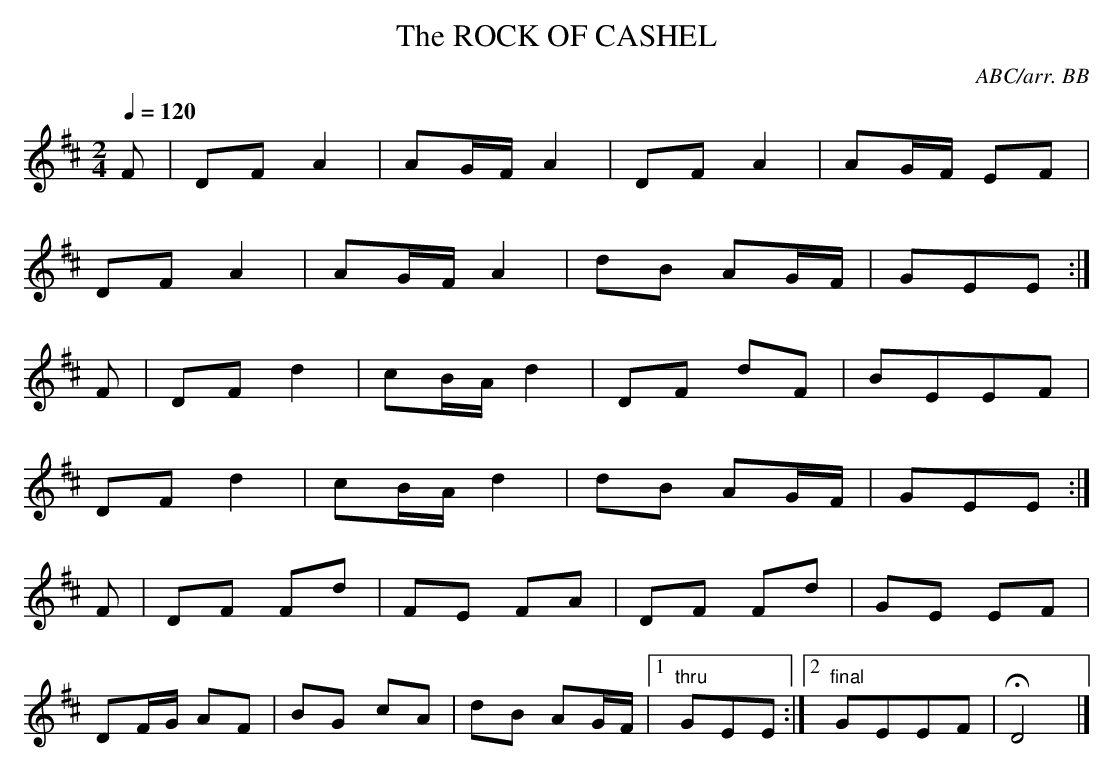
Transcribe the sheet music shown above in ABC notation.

X:1
T:ROCK OF CASHEL, The
C:ABC/arr. BB
Q:1/4=120
M:2/4
L:1/8
K:D
F|DF A2|AG/F/ A2|DF A2|AG/F/ EF|
DF A2|AG/F/ A2|dB AG/F/|GEE :|
F|DF d2|cB/A/ d2|DF dF|BEEF |
DF d2|cB/A/ d2|dB AG/F/|GEE :|
F|DF Fd|FE FA|DF Fd|GE EF|
DF/G/ AF|BG cA|dB AG/F/|1 "thru"GEE :|\
[2 "final"GEEF|HD4|]
